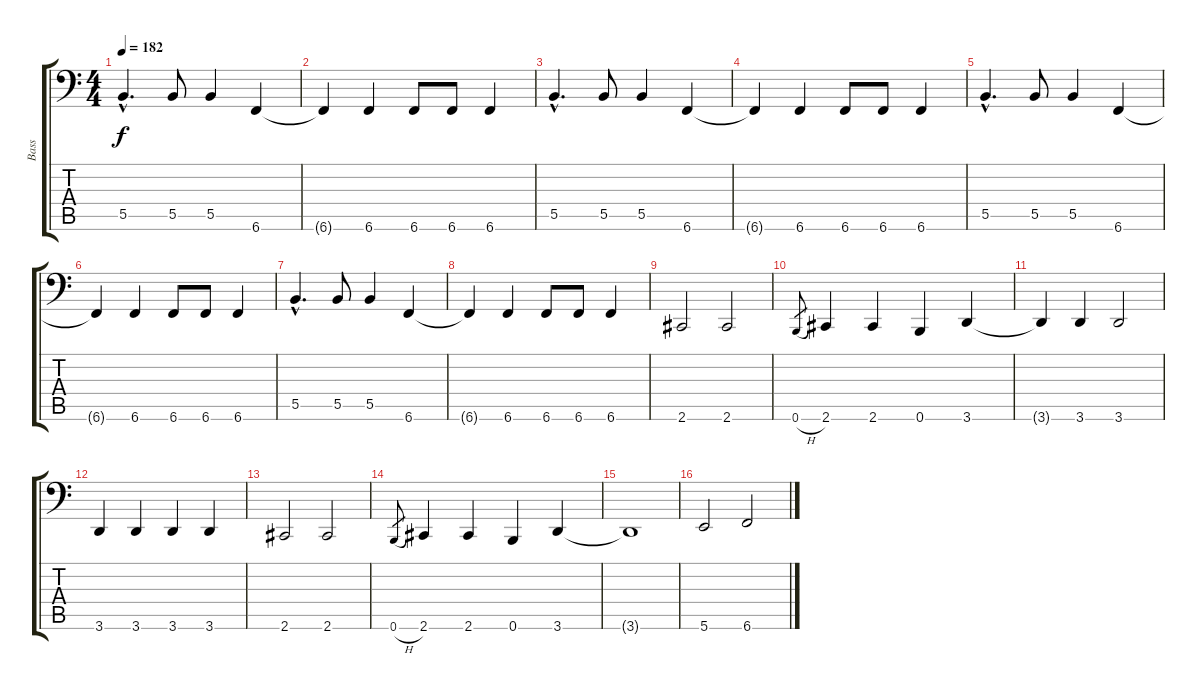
\track ("Bass" "Bass") {instrument electricbasspick}
\staff {score tabs}
\tuning (Db3 Ab2 E2 B1 Gb1 B0) {hide}
\ts (4 4)
\tempo 182
\clef f4
\ks c
5.5{hac}.4{d dy f} 5.5.8 5.5.4 6.6.4 |
6.6{t}.4 6.6.4 6.6.8 6.6.8 6.6.4 |
5.5{hac}.4{d} 5.5.8 5.5.4 6.6.4 |
6.6{t}.4 6.6.4 6.6.8 6.6.8 6.6.4 |
5.5{hac}.4{d} 5.5.8 5.5.4 6.6.4 |
6.6{t}.4 6.6.4 6.6.8 6.6.8 6.6.4 |
5.5{hac}.4{d} 5.5.8 5.5.4 6.6.4 |
6.6{t}.4 6.6.4 6.6.8 6.6.8 6.6.4 |
2.6.2 2.6.2 |
0.6{h}.8{gr} 2.6.4 2.6.4 0.6.4 3.6.4 |
3.6{t}.4 3.6.4 3.6.2 |
3.6.4 3.6.4 3.6.4 3.6.4 |
2.6.2 2.6.2 |
0.6{h}.8{gr} 2.6.4 2.6.4 0.6.4 3.6.4 |
3.6{t}.1 |
5.6.2 6.6.2
